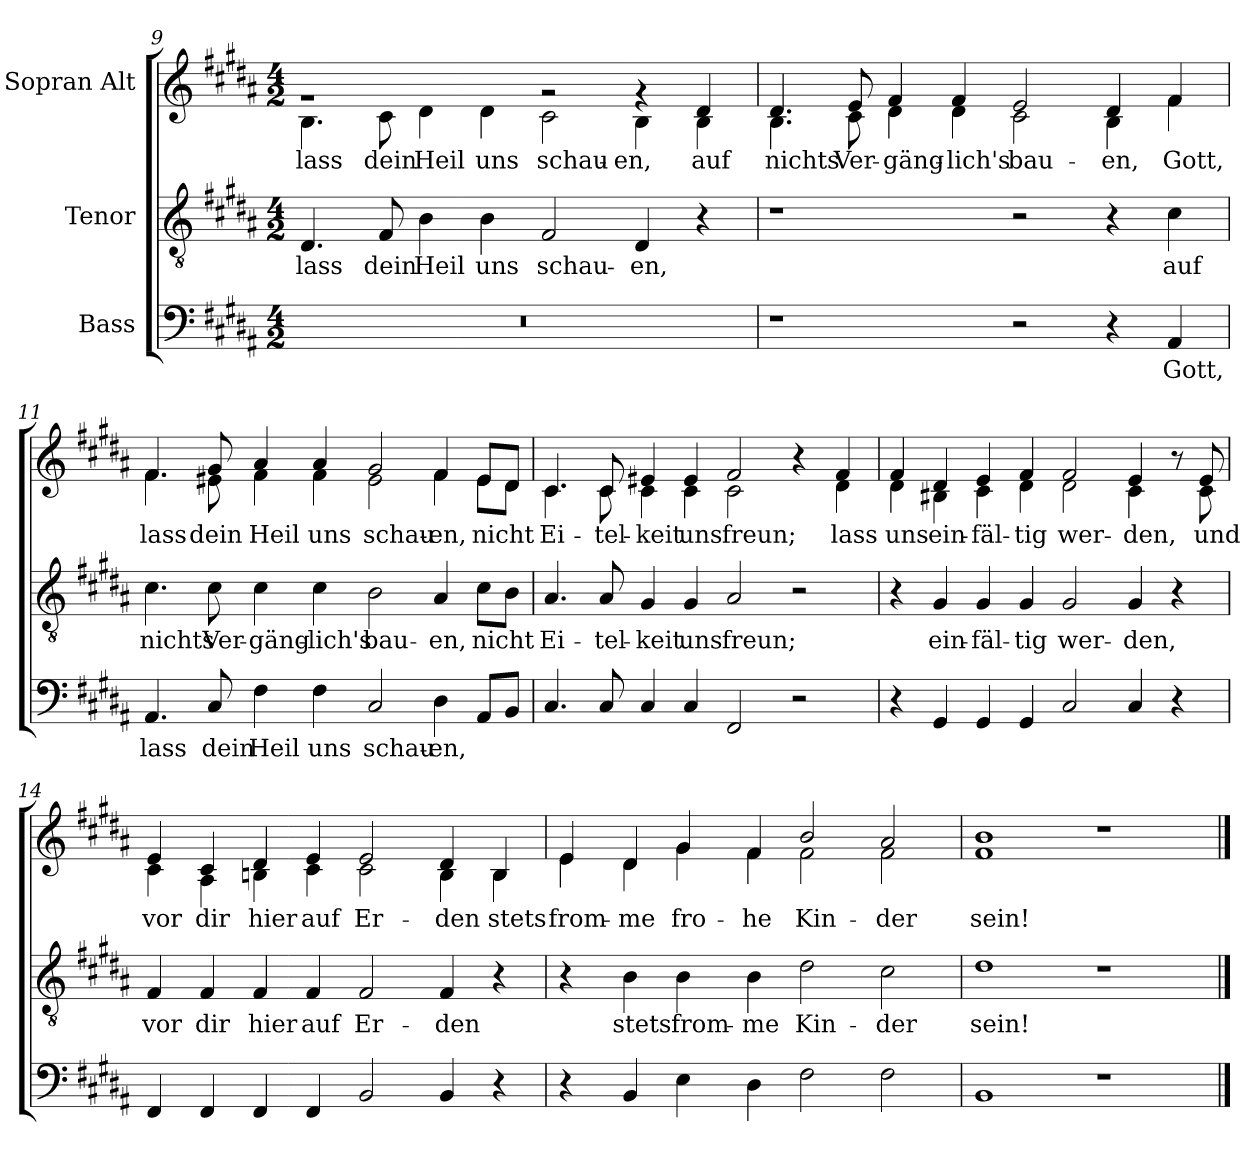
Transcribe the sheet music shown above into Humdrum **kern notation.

**kern	**text	**kern	**text	**kern	**text
*part3	*part3	*part2	*part2	*part1	*part1
*staff3	*staff3	*staff2	*staff2	*staff1	*staff1
*I"Bass	*	*I"Tenor	*	*I"Sopran Alt	*
*clefF4	*	*clefGv2	*	*clefG2	*
*k[f#c#g#d#a#]	*	*k[f#c#g#d#a#]	*	*k[f#c#g#d#a#]	*
*M4/2	*	*M4/2	*	*M4/2	*
=9	=9	=9	=9	=9	=9
!	!	!	!LO:LY:b	!	!LO:LY:b
*	*	*	*	*^	*
0r	.	4.D#/	lass	1rg	4.B\	lass
!	!	!	!LO:LY:b	!	!	!LO:LY:b
.	.	8F#/	dein	.	8c#\	dein
!	!	!	!LO:LY:b	!	!	!LO:LY:b
.	.	4B\	Heil	.	4d#\	Heil
!	!	!	!LO:LY:b	!	!	!LO:LY:b
.	.	4B\	uns	.	4d#\	uns
!	!	!	!LO:LY:b	!	!	!LO:LY:b
.	.	2F#/	schau-	2rg	2c#\	schau-
!	!	!	!LO:LY:b	!	!	!LO:LY:b
.	.	4D#/	-en,	4rg	4B\	-en,
!	!	!	!	!	!	!LO:LY:b
!	!	!	!	!	!	!LO:LY:b
.	.	4r	.	4d#/	4B\	auf
!!LO:LB:g=z	!!
=10	=10	=10	=10	=10	=10	=10
!	!	!	!	!	!	!LO:LY:b
!	!	!	!	!	!	!LO:LY:b
1r	.	1r	.	4.d#/	4.B\	nichts
!	!	!	!	!	!	!LO:LY:b
!	!	!	!	!	!	!LO:LY:b
.	.	.	.	8e/	8c#\	Ver-
!	!	!	!	!	!	!LO:LY:b
!	!	!	!	!	!	!LO:LY:b
.	.	.	.	4f#/	4d#\	-gäng-
!	!	!	!	!	!	!LO:LY:b
!	!	!	!	!	!	!LO:LY:b
.	.	.	.	4f#/	4d#\	-lich's
!	!	!	!	!	!	!LO:LY:b
!	!	!	!	!	!	!LO:LY:b
2r	.	2r	.	2e/	2c#\	bau-
!	!	!	!	!	!	!LO:LY:b
!	!	!	!	!	!	!LO:LY:b
4r	.	4r	.	4d#/	4B\	-en,
!	!LO:LY:b	!	!LO:LY:b	!	!	!LO:LY:b
!	!	!	!	!	!	!LO:LY:b
4AA#/	Gott,	4c#\	auf	4f#/	4f#\	Gott,
=11	=11	=11	=11	=11	=11	=11
!	!LO:LY:b	!	!LO:LY:b	!	!	!LO:LY:b
!	!	!	!	!	!	!LO:LY:b
4.AA#/	lass	4.c#\	nichts	4.f#/	4.f#\	lass
!	!LO:LY:b	!	!LO:LY:b	!	!	!LO:LY:b
!	!	!	!	!	!	!LO:LY:b
8C#/	dein	8c#\	Ver-	8g#/	8e#X\	dein
!	!LO:LY:b	!	!LO:LY:b	!	!	!LO:LY:b
!	!	!	!	!	!	!LO:LY:b
4F#\	Heil	4c#\	-gäng-	4a#/	4f#\	Heil
!	!LO:LY:b	!	!LO:LY:b	!	!	!LO:LY:b
!	!	!	!	!	!	!LO:LY:b
4F#\	uns	4c#\	-lich's	4a#/	4f#\	uns
!	!LO:LY:b	!	!LO:LY:b	!	!	!LO:LY:b
!	!	!	!	!	!	!LO:LY:b
2C#/	schau-	2B\	bau-	2g#/	2e#\	schau-
!	!LO:LY:b	!	!LO:LY:b	!	!	!LO:LY:b
!	!	!	!	!	!	!LO:LY:b
4D#\	-en,	4A#/	-en,	4f#/	4f#\	-en,
!	!	!	!LO:LY:b	!	!	!LO:LY:b
8AA#/L	.	8c#\L	nicht	8e#/L	8e#\L	nicht
8BB/J	.	8B\J	.	8d#/J	8d#\J	.
!!LO:LB:g=z	!!
=12	=12	=12	=12	=12	=12	=12
!	!	!	!LO:LY:b	!	!	!LO:LY:b
4.C#/	.	4.A#/	Ei-	4.c#/	4.c#\	Ei-
!	!	!	!LO:LY:b	!	!	!LO:LY:b
8C#/	.	8A#/	-tel-	8c#/	8c#\	-tel-
!	!	!	!LO:LY:b	!	!	!LO:LY:b
4C#/	.	4G#/	-keit	4e#X/	4c#\	-keit
!	!	!	!LO:LY:b	!	!	!LO:LY:b
4C#/	.	4G#/	uns	4e#/	4c#\	uns
!	!	!	!LO:LY:b	!	!	!LO:LY:b
2FF#/	.	2A#/	freun;	2f#/	2c#\	freun;
2r	.	2r	.	4r	4ryy	.
!	!	!	!	!	!	!LO:LY:b
.	.	.	.	4f#/	4d#\	lass
=13	=13	=13	=13	=13	=13	=13
!	!	!	!	!	!	!LO:LY:b
4r	.	4r	.	4f#/	4d#\	uns
!	!	!	!LO:LY:b	!	!	!LO:LY:b
4GG#/	.	4G#/	ein-	4d#/	4B#X\	ein-
!	!	!	!LO:LY:b	!	!	!LO:LY:b
4GG#/	.	4G#/	-fäl-	4e/	4c#\	-fäl-
!	!	!	!LO:LY:b	!	!	!LO:LY:b
4GG#/	.	4G#/	-tig	4f#/	4d#\	-tig
!	!	!	!LO:LY:b	!	!	!LO:LY:b
2C#/	.	2G#/	wer-	2f#/	2d#\	wer-
!	!	!	!LO:LY:b	!	!	!LO:LY:b
4C#/	.	4G#/	-den,	4e/	4c#\	-den,
4r	.	4r	.	8r	8ryy	.
!	!	!	!	!	!	!LO:LY:b
.	.	.	.	8e/	8c#\	und
!!LO:LB:g=z	!!
=14	=14	=14	=14	=14	=14	=14
!	!	!	!LO:LY:b	!	!	!LO:LY:b
4FF#/	.	4F#/	vor	4e/	4c#\	vor
!	!	!	!LO:LY:b	!	!	!LO:LY:b
4FF#/	.	4F#/	dir	4c#/	4A#\	dir
!	!	!	!LO:LY:b	!	!	!LO:LY:b
4FF#/	.	4F#/	hier	4d#/	4Bn\	hier
!	!	!	!LO:LY:b	!	!	!LO:LY:b
4FF#/	.	4F#/	auf	4e/	4c#\	auf
!	!	!	!LO:LY:b	!	!	!LO:LY:b
2BB/	.	2F#/	Er-	2e/	2c#\	Er-
!	!	!	!LO:LY:b	!	!	!LO:LY:b
4BB/	.	4F#/	-den	4d#/	4B\	-den
!	!	!	!	!	!	!LO:LY:b
4r	.	4r	.	4B/	4B\	stets
=15	=15	=15	=15	=15	=15	=15
!	!	!	!	!	!	!LO:LY:b
4r	.	4r	.	4e/	4e\	from-
!	!	!	!LO:LY:b	!	!	!LO:LY:b
4BB/	.	4B\	stets	4d#/	4d#\	-me
!	!	!	!LO:LY:b	!	!	!LO:LY:b
4E\	.	4B\	from-	4g#/	4g#\	fro-
!	!	!	!LO:LY:b	!	!	!LO:LY:b
4D#\	.	4B\	-me	4f#/	4f#\	-he
!	!	!	!LO:LY:b	!	!	!LO:LY:b
2F#\	.	2d#\	Kin-	2b/	2f#\	Kin-
!	!	!	!LO:LY:b	!	!	!LO:LY:b
2F#\	.	2c#\	-der	2a#/	2f#\	-der
=16	=16	=16	=16	=16	=16	=16
!	!	!	!LO:LY:b	!	!	!LO:LY:b
1BB	.	1d#	sein!	1b	1f#	sein!
1r	.	1r	.	1r	1ryy	.
*	*	*	*	*v	*v	*
==	==	==	==	==	==
*-	*-	*-	*-	*-	*-
